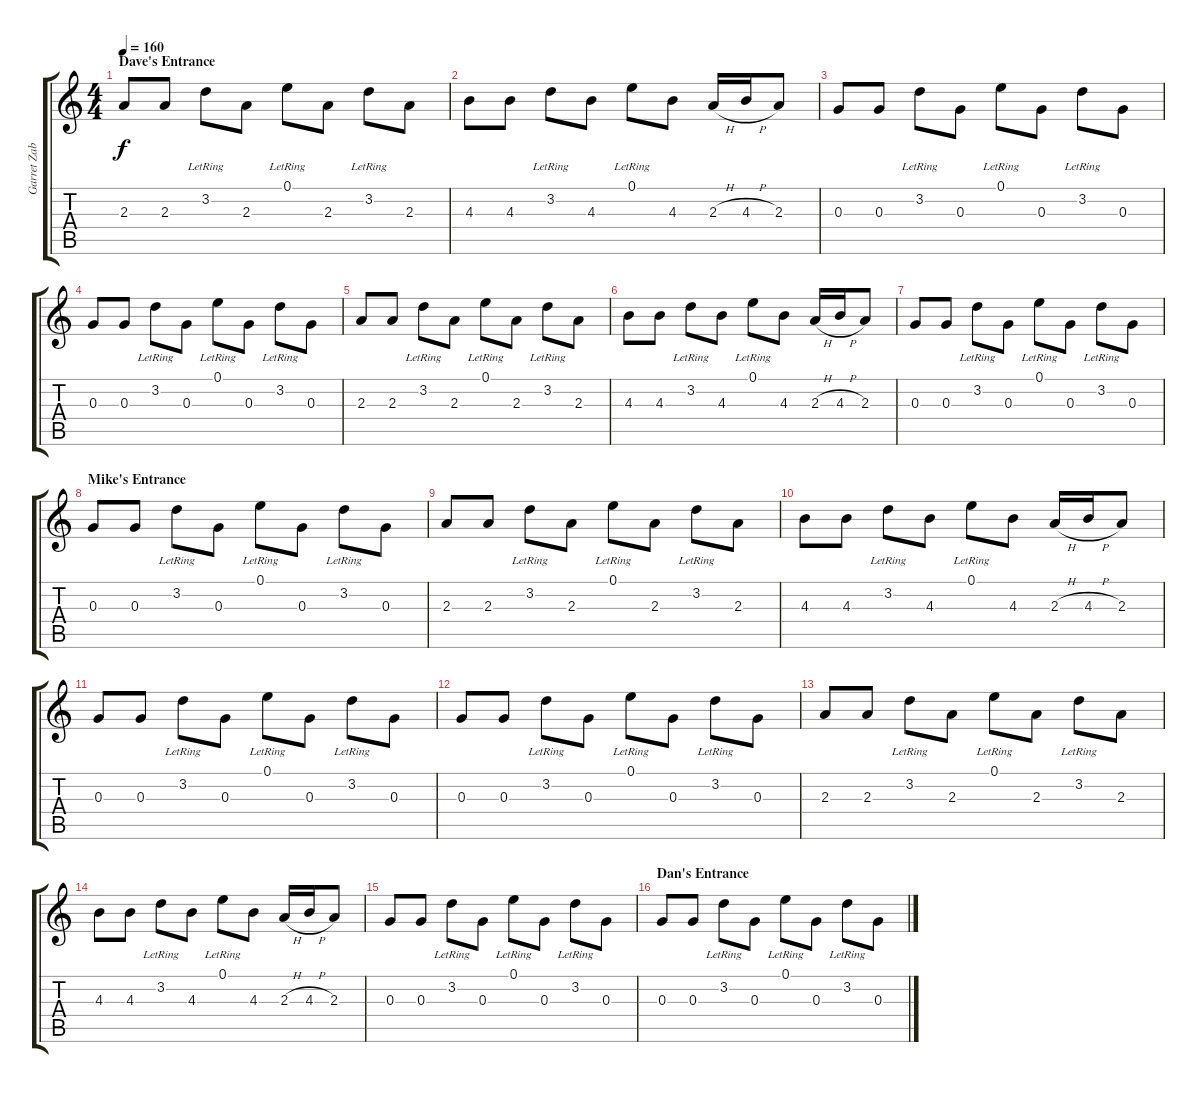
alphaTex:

\track ("Garret Zablocki" "Garret Zab") {instrument electricguitarjazz}
\staff {score tabs}
\tuning (E4 B3 G3 D3 A2 D2) {hide}
\ts (4 4)
\section ("" "Dave's Entrance")
\tempo 160
\clef g2
\ks c
2.3.8{dy f} 2.3.8 3.2{lr}.8 2.3.8 0.1{lr}.8 2.3.8 3.2{lr}.8 2.3.8 |
4.3.8 4.3.8 3.2{lr}.8 4.3.8 0.1{lr}.8 4.3.8 2.3{h}.16 4.3{h}.16 2.3.8 |
0.3.8 0.3.8 3.2{lr}.8 0.3.8 0.1{lr}.8 0.3.8 3.2{lr}.8 0.3.8 |
0.3.8 0.3.8 3.2{lr}.8 0.3.8 0.1{lr}.8 0.3.8 3.2{lr}.8 0.3.8 |
2.3.8 2.3.8 3.2{lr}.8 2.3.8 0.1{lr}.8 2.3.8 3.2{lr}.8 2.3.8 |
4.3.8 4.3.8 3.2{lr}.8 4.3.8 0.1{lr}.8 4.3.8 2.3{h}.16 4.3{h}.16 2.3.8 |
0.3.8 0.3.8 3.2{lr}.8 0.3.8 0.1{lr}.8 0.3.8 3.2{lr}.8 0.3.8 |
\section ("" "Mike's Entrance")
0.3.8 0.3.8 3.2{lr}.8 0.3.8 0.1{lr}.8 0.3.8 3.2{lr}.8 0.3.8 |
2.3.8 2.3.8 3.2{lr}.8 2.3.8 0.1{lr}.8 2.3.8 3.2{lr}.8 2.3.8 |
4.3.8 4.3.8 3.2{lr}.8 4.3.8 0.1{lr}.8 4.3.8 2.3{h}.16 4.3{h}.16 2.3.8 |
0.3.8 0.3.8 3.2{lr}.8 0.3.8 0.1{lr}.8 0.3.8 3.2{lr}.8 0.3.8 |
0.3.8 0.3.8 3.2{lr}.8 0.3.8 0.1{lr}.8 0.3.8 3.2{lr}.8 0.3.8 |
2.3.8 2.3.8 3.2{lr}.8 2.3.8 0.1{lr}.8 2.3.8 3.2{lr}.8 2.3.8 |
4.3.8 4.3.8 3.2{lr}.8 4.3.8 0.1{lr}.8 4.3.8 2.3{h}.16 4.3{h}.16 2.3.8 |
0.3.8 0.3.8 3.2{lr}.8 0.3.8 0.1{lr}.8 0.3.8 3.2{lr}.8 0.3.8 |
\section ("" "Dan's Entrance")
0.3.8 0.3.8 3.2{lr}.8 0.3.8 0.1{lr}.8 0.3.8 3.2{lr}.8 0.3.8
